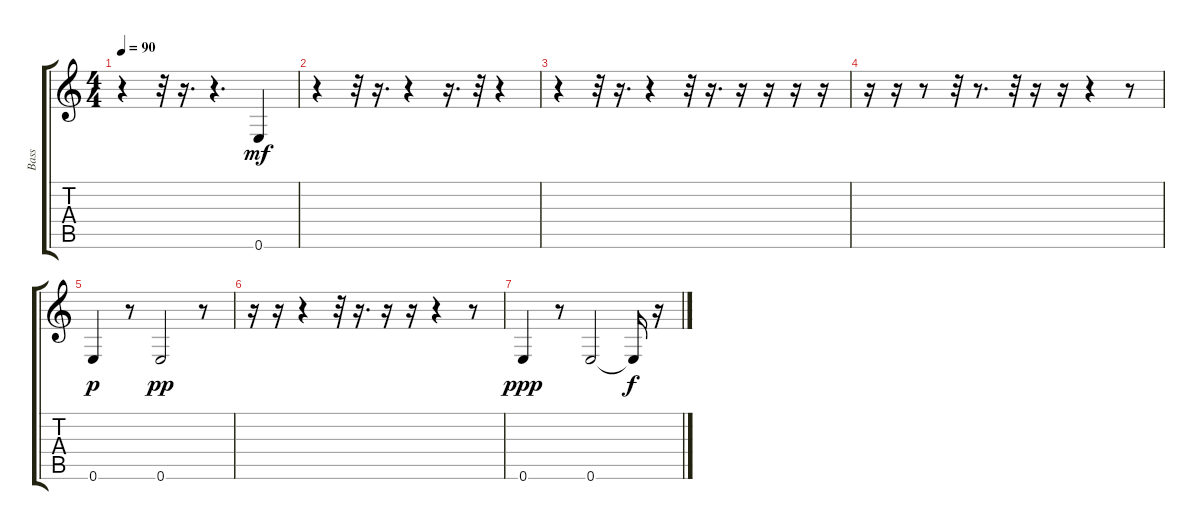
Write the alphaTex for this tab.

\track ("Bass" "Bass") {instrument electricbassfinger}
\staff {score tabs}
\tuning (E4 B3 G3 D3 A2 E2) {hide}
\ts (4 4)
\tempo 90
\clef g2
\ks c
r.4{dy f} r.32 r.16{d} r.4{d} 0.6.4{dy mf} |
r.4 r.32 r.16{d} r.4 r.16{d} r.32 r.4 |
r.4 r.32 r.16{d} r.4 r.32 r.16{d} r.16 r.16 r.16 r.16 |
r.16 r.16 r.8 r.32 r.8{d} r.32 r.16 r.16 r.4 r.8 |
0.6.4{dy p} r.8 0.6.2{dy pp} r.8 |
r.16 r.16 r.4 r.32 r.16{d} r.16 r.16 r.4 r.8 |
0.6.4{dy ppp} r.8 0.6.2 0.6{t}.16{dy f} r.16
